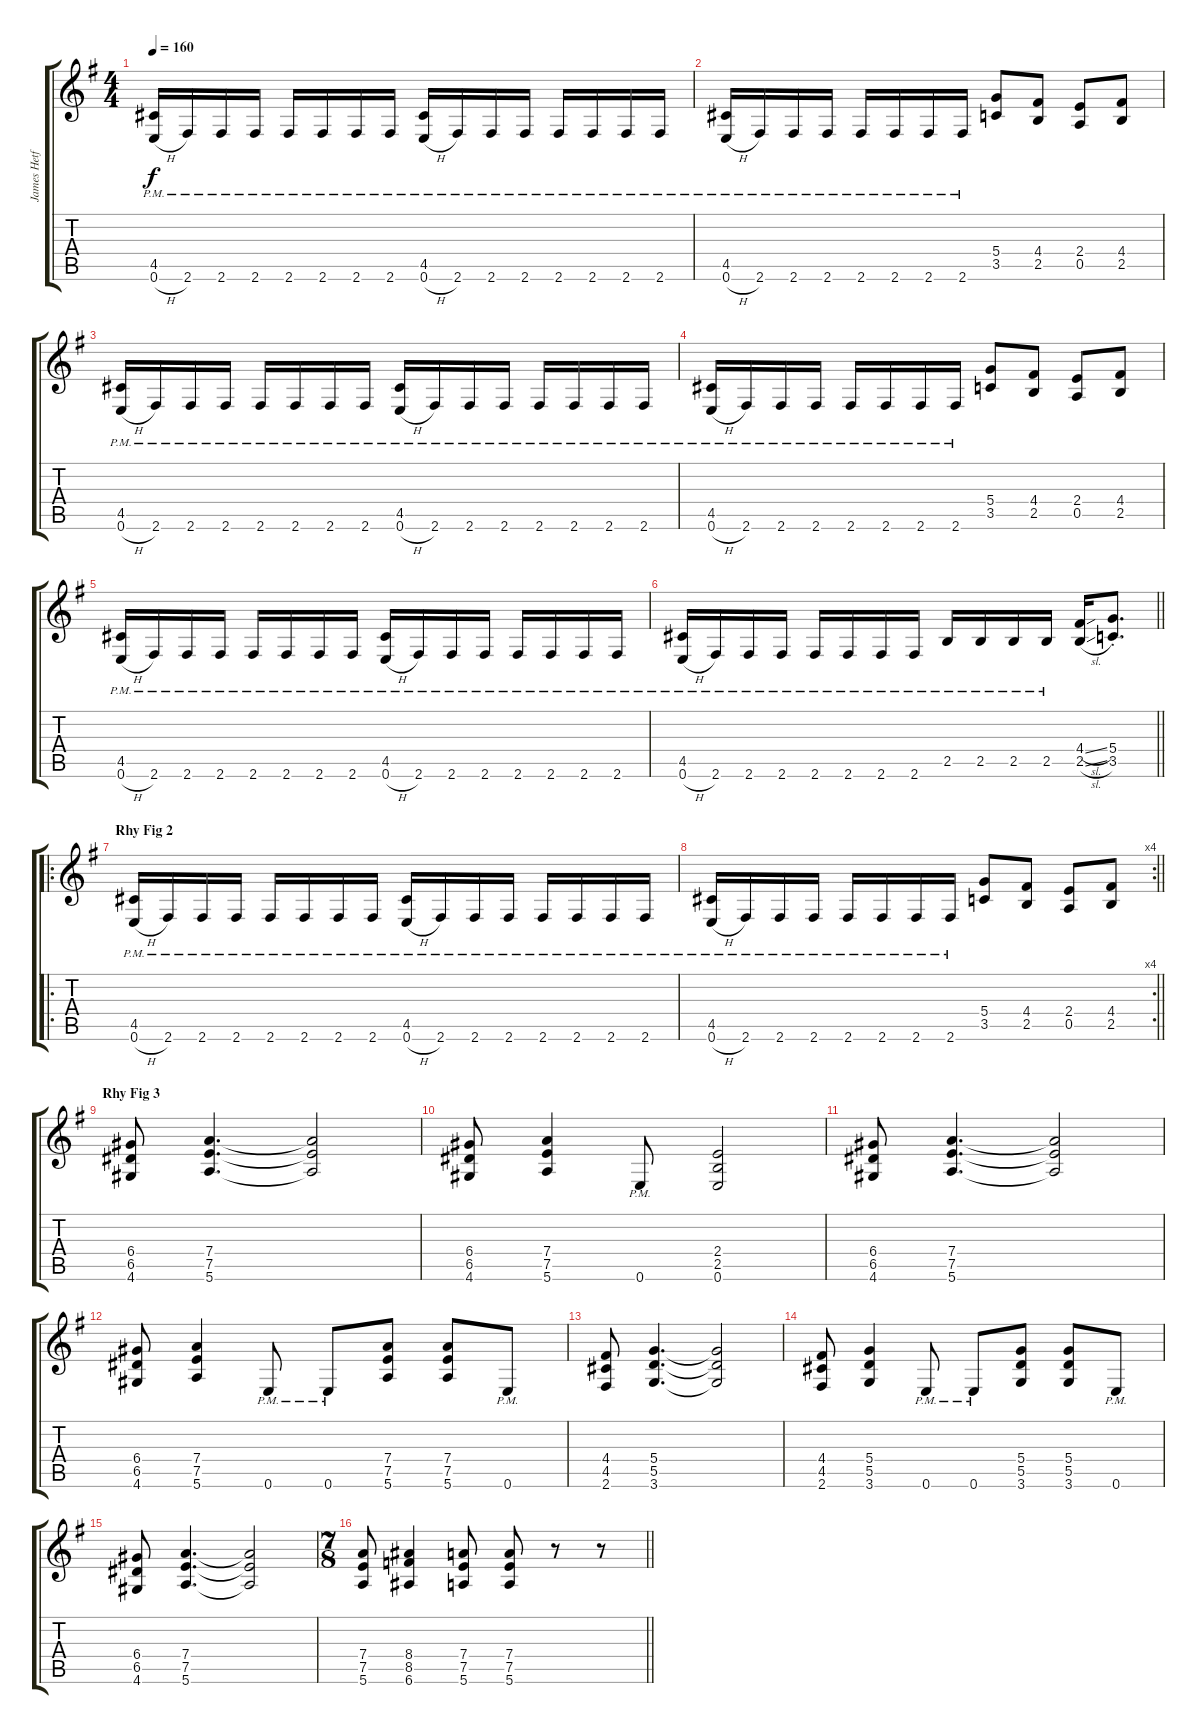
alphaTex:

\track ("James Hetfield" "James Hetf") {instrument distortionguitar}
\staff {score tabs}
\tuning (E4 B3 G3 D3 A2 E2) {hide}
\ts (4 4)
\tempo 160
\clef g2
\ks g
(4.5{pm} 0.6{h pm}).16{dy f} 2.6{pm}.16 2.6{pm}.16 2.6{pm}.16 2.6{pm}.16 2.6{pm}.16 2.6{pm}.16 2.6{pm}.16 (4.5{pm} 0.6{h pm}).16 2.6{pm}.16 2.6{pm}.16 2.6{pm}.16 2.6{pm}.16 2.6{pm}.16 2.6{pm}.16 2.6{pm}.16 |
(4.5{pm} 0.6{h pm}).16 2.6{pm}.16 2.6{pm}.16 2.6{pm}.16 2.6{pm}.16 2.6{pm}.16 2.6{pm}.16 2.6{pm}.16 (5.4 3.5).8 (4.4 2.5).8 (2.4 0.5).8 (4.4 2.5).8 |
(4.5{pm} 0.6{h pm}).16 2.6{pm}.16 2.6{pm}.16 2.6{pm}.16 2.6{pm}.16 2.6{pm}.16 2.6{pm}.16 2.6{pm}.16 (4.5{pm} 0.6{h pm}).16 2.6{pm}.16 2.6{pm}.16 2.6{pm}.16 2.6{pm}.16 2.6{pm}.16 2.6{pm}.16 2.6{pm}.16 |
(4.5{pm} 0.6{h pm}).16 2.6{pm}.16 2.6{pm}.16 2.6{pm}.16 2.6{pm}.16 2.6{pm}.16 2.6{pm}.16 2.6{pm}.16 (5.4 3.5).8 (4.4 2.5).8 (2.4 0.5).8 (4.4 2.5).8 |
(4.5{pm} 0.6{h pm}).16 2.6{pm}.16 2.6{pm}.16 2.6{pm}.16 2.6{pm}.16 2.6{pm}.16 2.6{pm}.16 2.6{pm}.16 (4.5{pm} 0.6{h pm}).16 2.6{pm}.16 2.6{pm}.16 2.6{pm}.16 2.6{pm}.16 2.6{pm}.16 2.6{pm}.16 2.6{pm}.16 |
\barLineRight lightlight
(4.5{pm} 0.6{h pm}).16 2.6{pm}.16 2.6{pm}.16 2.6{pm}.16 2.6{pm}.16 2.6{pm}.16 2.6{pm}.16 2.6{pm}.16 2.5{pm}.16 2.5{pm}.16 2.5{pm}.16 2.5{pm}.16 (4.4{sl} 2.5{sl}).16 (5.4{st} 3.5{st}).8{d} |
\ro
\section ("" "Rhy Fig 2")
(4.5{pm} 0.6{h pm}).16 2.6{pm}.16 2.6{pm}.16 2.6{pm}.16 2.6{pm}.16 2.6{pm}.16 2.6{pm}.16 2.6{pm}.16 (4.5{pm} 0.6{h pm}).16 2.6{pm}.16 2.6{pm}.16 2.6{pm}.16 2.6{pm}.16 2.6{pm}.16 2.6{pm}.16 2.6{pm}.16 |
\rc 4
\barLineRight lightlight
(4.5{pm} 0.6{h pm}).16 2.6{pm}.16 2.6{pm}.16 2.6{pm}.16 2.6{pm}.16 2.6{pm}.16 2.6{pm}.16 2.6{pm}.16 (5.4 3.5).8 (4.4 2.5).8 (2.4 0.5).8 (4.4 2.5).8 |
\section ("" "Rhy Fig 3")
(6.4 6.5 4.6).8 (7.4 7.5 5.6).4{d} (7.4{t} 7.5{t} 5.6{t}).2 |
(6.4 6.5 4.6).8 (7.4 7.5 5.6).4 0.6{pm}.8 (2.4 2.5 0.6).2 |
(6.4 6.5 4.6).8 (7.4 7.5 5.6).4{d} (7.4{t} 7.5{t} 5.6{t}).2 |
(6.4 6.5 4.6).8 (7.4 7.5 5.6).4 0.6{pm}.8 0.6{pm}.8 (7.4 7.5 5.6).8 (7.4 7.5 5.6).8 0.6{pm}.8 |
(4.4 4.5 2.6).8 (5.4 5.5 3.6).4{d} (5.4{t} 5.5{t} 3.6{t}).2 |
(4.4 4.5 2.6).8 (5.4 5.5 3.6).4 0.6{pm}.8 0.6{pm}.8 (5.4 5.5 3.6).8 (5.4 5.5 3.6).8 0.6{pm}.8 |
(6.4 6.5 4.6).8 (7.4 7.5 5.6).4{d} (7.4{t} 7.5{t} 5.6{t}).2 |
\ts (7 8)
\barLineRight lightlight
(7.4 7.5 5.6).8 (8.4 8.5 6.6).4 (7.4 7.5 5.6).8 (7.4 7.5 5.6).8 r.8 r.8
